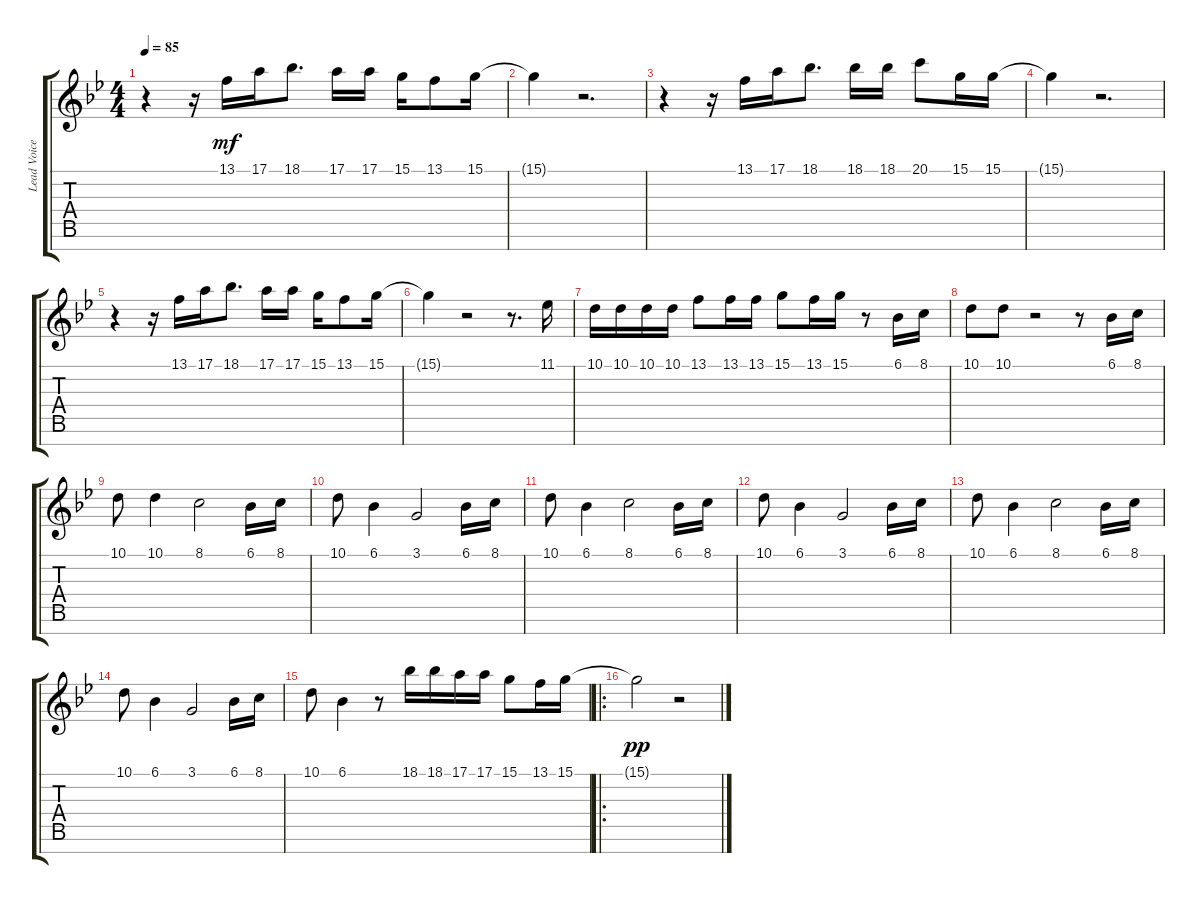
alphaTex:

\track ("Lead Voice" "Lead Voice") {instrument altosax}
\staff {score tabs}
\tuning (E4 B3 G3 D3 A2 E2 B1) {hide}
\ts (4 4)
\tempo 85
\clef g2
\ks gminor
r.4{dy mf} r.16 13.1.16 17.1.16 18.1.8{d} 17.1.16 17.1.16 15.1.16 13.1.8 15.1.16 |
15.1{t}.4 r.2{d} |
r.4 r.16 13.1.16 17.1.16 18.1.8{d} 18.1.16 18.1.16 20.1.8 15.1.16 15.1.16 |
15.1{t}.4 r.2{d} |
r.4 r.16 13.1.16 17.1.16 18.1.8{d} 17.1.16 17.1.16 15.1.16 13.1.8 15.1.16 |
15.1{t}.4 r.2 r.8{d} 11.1.16 |
10.1.16 10.1.16 10.1.16 10.1.16 13.1.8 13.1.16 13.1.16 15.1.8 13.1.16 15.1.16 r.8 6.1.16 8.1.16 |
10.1.8 10.1.8 r.2 r.8 6.1.16 8.1.16 |
10.1.8 10.1.4 8.1.2 6.1.16 8.1.16 |
10.1.8 6.1.4 3.1.2 6.1.16 8.1.16 |
10.1.8 6.1.4 8.1.2 6.1.16 8.1.16 |
10.1.8 6.1.4 3.1.2 6.1.16 8.1.16 |
10.1.8 6.1.4 8.1.2 6.1.16 8.1.16 |
10.1.8 6.1.4 3.1.2 6.1.16 8.1.16 |
10.1.8 6.1.4 r.8 18.1.16 18.1.16 17.1.16 17.1.16 15.1.8 13.1.16 15.1.16 |
\ro
15.1{t}.2{dy pp} r.2
